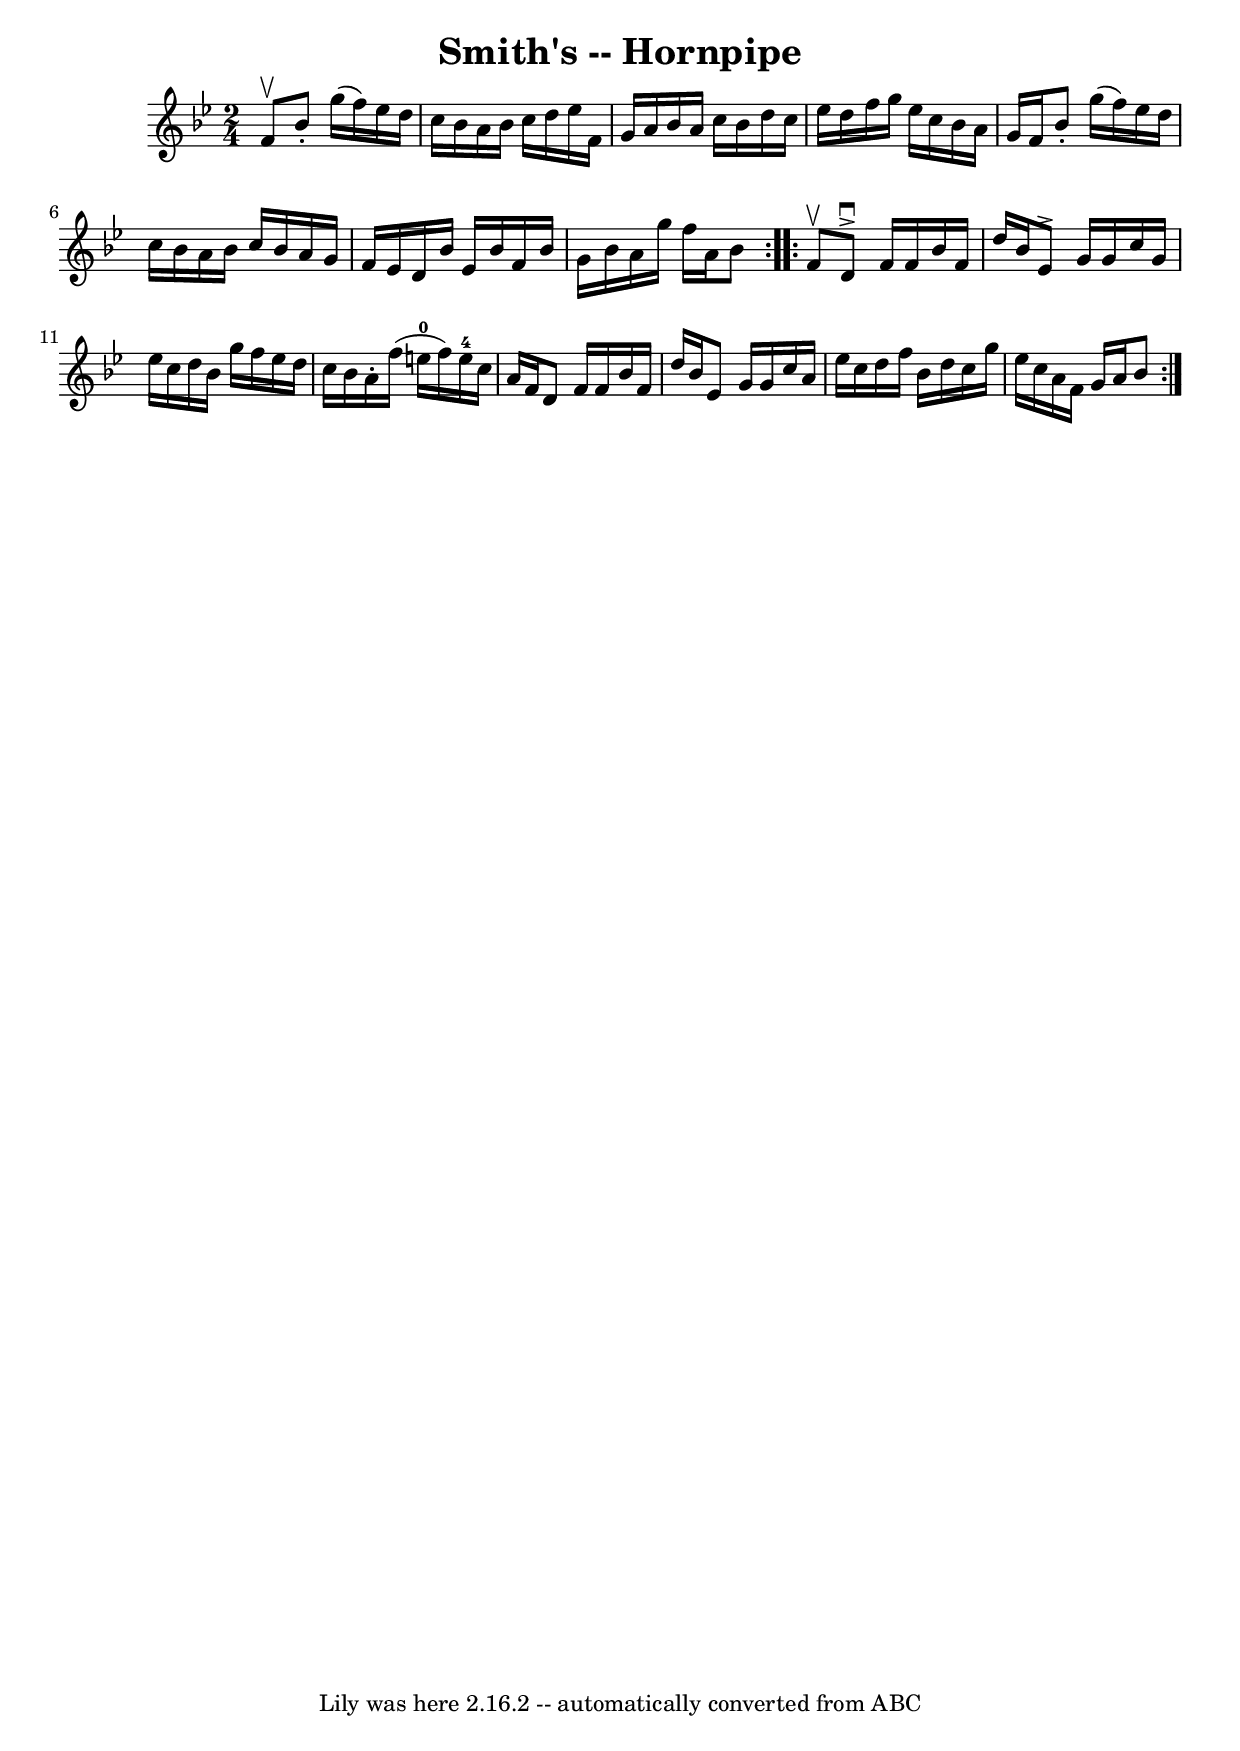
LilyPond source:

\version "2.16.2"
\include "Mammoth.ily"
\header {
  %% book = "Cole's 1000 Fiddle Tunes"
 crossRefNumber = "1"
 footnotes = ""
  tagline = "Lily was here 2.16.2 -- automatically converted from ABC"
  title = "Smith's -- Hornpipe"

}
voicedefault =  {



  \repeat volta 2 {

    \time 2/4      \key bf \major f'8^\upbow  |
 bf'8-. g''16 (f''16) ef''16 d''16 c''16 bf'16  |
 a'16 bf'16 c''16 d''16 ef''16 f'16 g'16 a'16   |
 bf'16 a'16 c''16 bf'16 d''16 c''16 ef''16 d''16   |
 f''16 g''16 ef''16 c''16 bf'16 a'16 g'16 f'16   |
 bf'8-. g''16 (f''16) ef''16 d''16 c''16 bf'16   |
 a'16 bf'16 c''16 bf'16 a'16 g'16 f'16 ef'16   |
 d'16 bf'16 ef'16 bf'16 f'16 bf'16 g'16 bf'16   |
 a'16 
 g''16 f''16 a'16 bf'8  
  }     
  \repeat volta 2 { f'8^\upbow   |
 d'8^\downbow^\accent f'16 f'16 bf'16 f'16 d''16 bf'16   |
 ef'8^\accent g'16 g'16 c''16 g'16 ef''16 c''16   |
 d''16 bf'16 g''16 f''16 ef''16 d''16 c''16 bf'16   |
 a'16-. f''16 (e''16-0 f''16) e''16-4 c''16 a'16 f'16   |
 d'8 f'16 f'16 bf'16 f'16 d''16 bf'16   |
 ef'8 g'16 g'16 c''16 a'16 ef''16 c''16   |
 d''16 f''16 bf'16 d''16 c''16 g''16 ef''16 c''16   |
 a'16 f'16 g'16 a'16 bf'8  
  }  
  

}

\score{
  <<

    \context Staff="default"
    {
      \voicedefault 
      
    }

  >>
  \layout {
    
  }
  \midi {
  }

}
